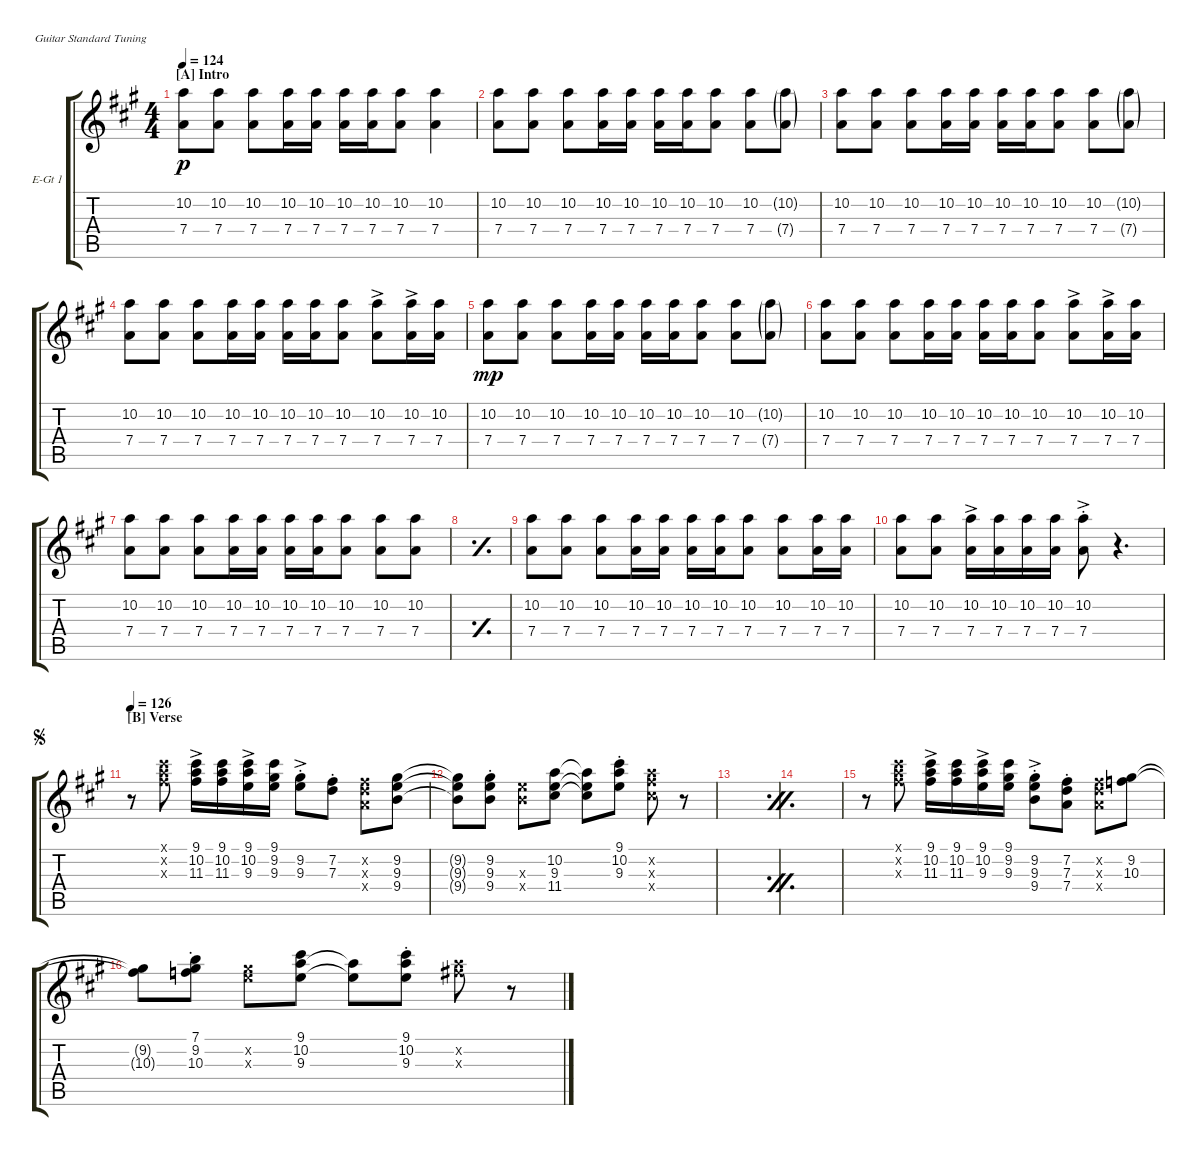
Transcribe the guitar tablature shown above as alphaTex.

\bracketExtendMode groupsimilarinstruments
\firstSystemTrackNameOrientation horizontal
\otherSystemsTrackNameOrientation horizontal
\track ("E-Guitar 1 (rhythm)" "E-Gt 1") {instrument electricguitarclean}
\staff {score tabs}
\tuning (E4 B3 G3 D3 A2 E2)
\ts (4 4)
\section ("A" "Intro")
\tempo 124
\clef g2
\scale
0.542254
\ks a
(10.2 7.4).8{dy p instrument electricguitarclean} (10.2 7.4).8 (10.2 7.4).8 (10.2 7.4).16 (10.2 7.4).16 (10.2 7.4).16 (10.2 7.4).16 (10.2 7.4).8 (10.2 7.4).4 |
\scale
0.239437 (10.2 7.4).8 (10.2 7.4).8 (10.2 7.4).8 (10.2 7.4).16 (10.2 7.4).16 (10.2 7.4).16 (10.2 7.4).16 (10.2 7.4).8 (10.2 7.4).8 (7.4{g} 10.2{g}).8 |
(10.2 7.4).8 (10.2 7.4).8 (10.2 7.4).8 (10.2 7.4).16 (10.2 7.4).16 (10.2 7.4).16 (10.2 7.4).16 (10.2 7.4).8 (10.2 7.4).8 (7.4{g} 10.2{g}).8 |
(10.2 7.4).8 (10.2 7.4).8 (10.2 7.4).8 (10.2 7.4).16 (10.2 7.4).16 (10.2 7.4).16 (10.2 7.4).16 (10.2 7.4).8 (10.2 7.4{ac}).8 (10.2{ac} 7.4).16 (10.2 7.4).16 |
\scale
0.21831 (10.2 7.4).8{dy mp} (10.2 7.4).8 (10.2 7.4).8 (10.2 7.4).16 (10.2 7.4).16 (10.2 7.4).16 (10.2 7.4).16 (10.2 7.4).8 (10.2 7.4).8 (7.4{g} 10.2{g}).8 |
\scale
0.333333 (10.2 7.4).8 (10.2 7.4).8 (10.2 7.4).8 (10.2 7.4).16 (10.2 7.4).16 (10.2 7.4).16 (10.2 7.4).16 (10.2 7.4).8 (10.2 7.4{ac}).8 (10.2{ac} 7.4).16 (10.2 7.4).16 |
\scale
0.333333 (10.2 7.4).8 (10.2 7.4).8 (10.2 7.4).8 (10.2 7.4).16 (10.2 7.4).16 (10.2 7.4).16 (10.2 7.4).16 (10.2 7.4).8 (10.2 7.4).8 (10.2 7.4).8 |
\simile simple
\scale
0.333333 |
\simile none
\scale
0.333333 (10.2 7.4).8 (10.2 7.4).8 (10.2 7.4).8 (10.2 7.4).16 (10.2 7.4).16 (10.2 7.4).16 (10.2 7.4).16 (10.2 7.4).8 (10.2 7.4).8 (10.2 7.4).16 (10.2 7.4).16 |
\scale
0.333333 (7.4 10.2).8 (7.4 10.2).8 (10.2 7.4{ac}).16 (10.2 7.4).16 (10.2 7.4).16 (10.2 7.4).16 (10.2{ac st} 7.4{st}).8 r.4{d} |
\section ("B" "Verse")
\jump segno
\tempo 126
\scale
0.333333 r.8 (11.3{x} 10.2{x} 9.1{x}).8 (9.1{ac} 10.2 11.3).16 (9.1 10.2 11.3).16 (9.1{ac} 10.2 9.3).16 (9.2 9.1 9.3).16 (9.2{ac st} 9.3{st}).8 (7.3{st} 7.2{st}).8 (7.3{x} 7.2{x} 7.4{x}).8 (9.2 9.3 9.4).8 |
\scale
0.333333 (9.2{t} 9.3{t} 9.4{t}).8 (9.2{st} 9.3{st} 9.4{st}).8 (9.3{x} 9.4{x}).8 (11.4 9.3 10.2).8 (10.2{t} 9.3{t} 11.4{t}).8 (9.3{st} 10.2{st} 9.1{st}).8 (11.4{x} 11.3{x} 10.2{x}).8 r.8 |
\simile firstofdouble
\scale
0.333333 |
\simile secondofdouble
\scale
0.333333 |
\simile none
\scale
0.333333 r.8 (11.3{x} 10.2{x} 9.1{x}).8 (9.1{ac} 10.2 11.3).16 (9.1 10.2 11.3).16 (9.1{ac} 10.2 9.3).16 (9.2 9.1 9.3).16 (9.2{ac st} 9.3{st} 9.4).8 (7.3{st} 7.2{st} 7.4).8 (7.4{x} 7.3{x} 7.2{x}).8 (9.2 10.3).8 |
\scale
0.333333 (9.2{t} 10.3{t}).8 (9.2{st} 10.3{st} 7.1{st}).8 (9.2{x} 9.3{x}).8 (9.3 10.2 9.1).8 (10.2{t} 9.3{t}).8 (9.3{st} 10.2{st} 9.1{st}).8 (11.3{x} 10.2{x}).8 r.8
